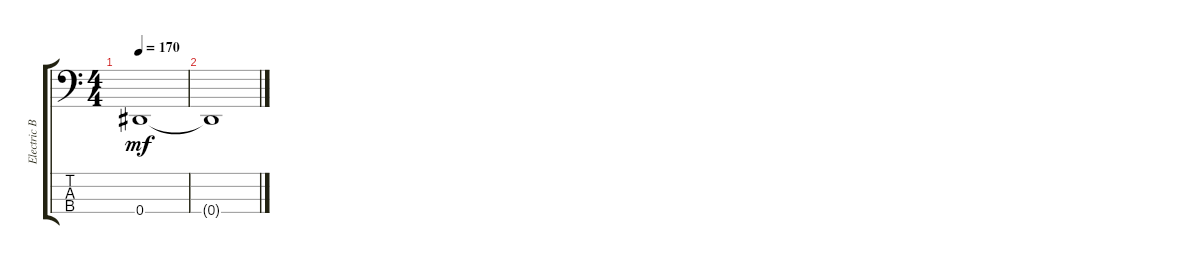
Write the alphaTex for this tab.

\track ("Electric Bass" "Electric B") {instrument electricbassfinger}
\staff {score tabs}
\tuning (Gb2 Db2 Ab1 Eb1) {hide}
\ts (4 4)
\tempo 170
\clef f4
\ks c
0.4{t}.1{dy mf} |
0.4{t}.1
